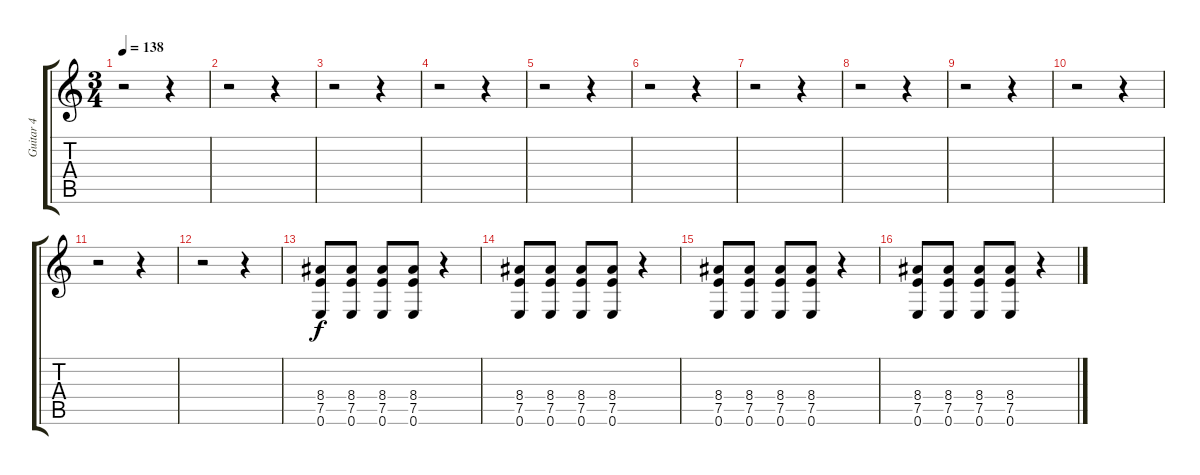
\track ("Guitar 4" "Guitar 4") {instrument distortionguitar}
\staff {score tabs}
\tuning (E4 B3 G3 D3 A2 E2) {hide}
\ts (3 4)
\tempo 138
\clef g2
\ks c
r.2{dy f} r.4 |
r.2 r.4 |
r.2 r.4 |
r.2 r.4 |
r.2 r.4 |
r.2 r.4 |
r.2 r.4 |
r.2 r.4 |
r.2 r.4 |
r.2 r.4 |
r.2 r.4 |
r.2 r.4 |
(8.4 7.5 0.6).8 (8.4 7.5 0.6).8 (8.4 7.5 0.6).8 (8.4 7.5 0.6).8 r.4 |
(8.4 7.5 0.6).8 (8.4 7.5 0.6).8 (8.4 7.5 0.6).8 (8.4 7.5 0.6).8 r.4 |
(8.4 7.5 0.6).8 (8.4 7.5 0.6).8 (8.4 7.5 0.6).8 (8.4 7.5 0.6).8 r.4 |
(8.4 7.5 0.6).8 (8.4 7.5 0.6).8 (8.4 7.5 0.6).8 (8.4 7.5 0.6).8 r.4
